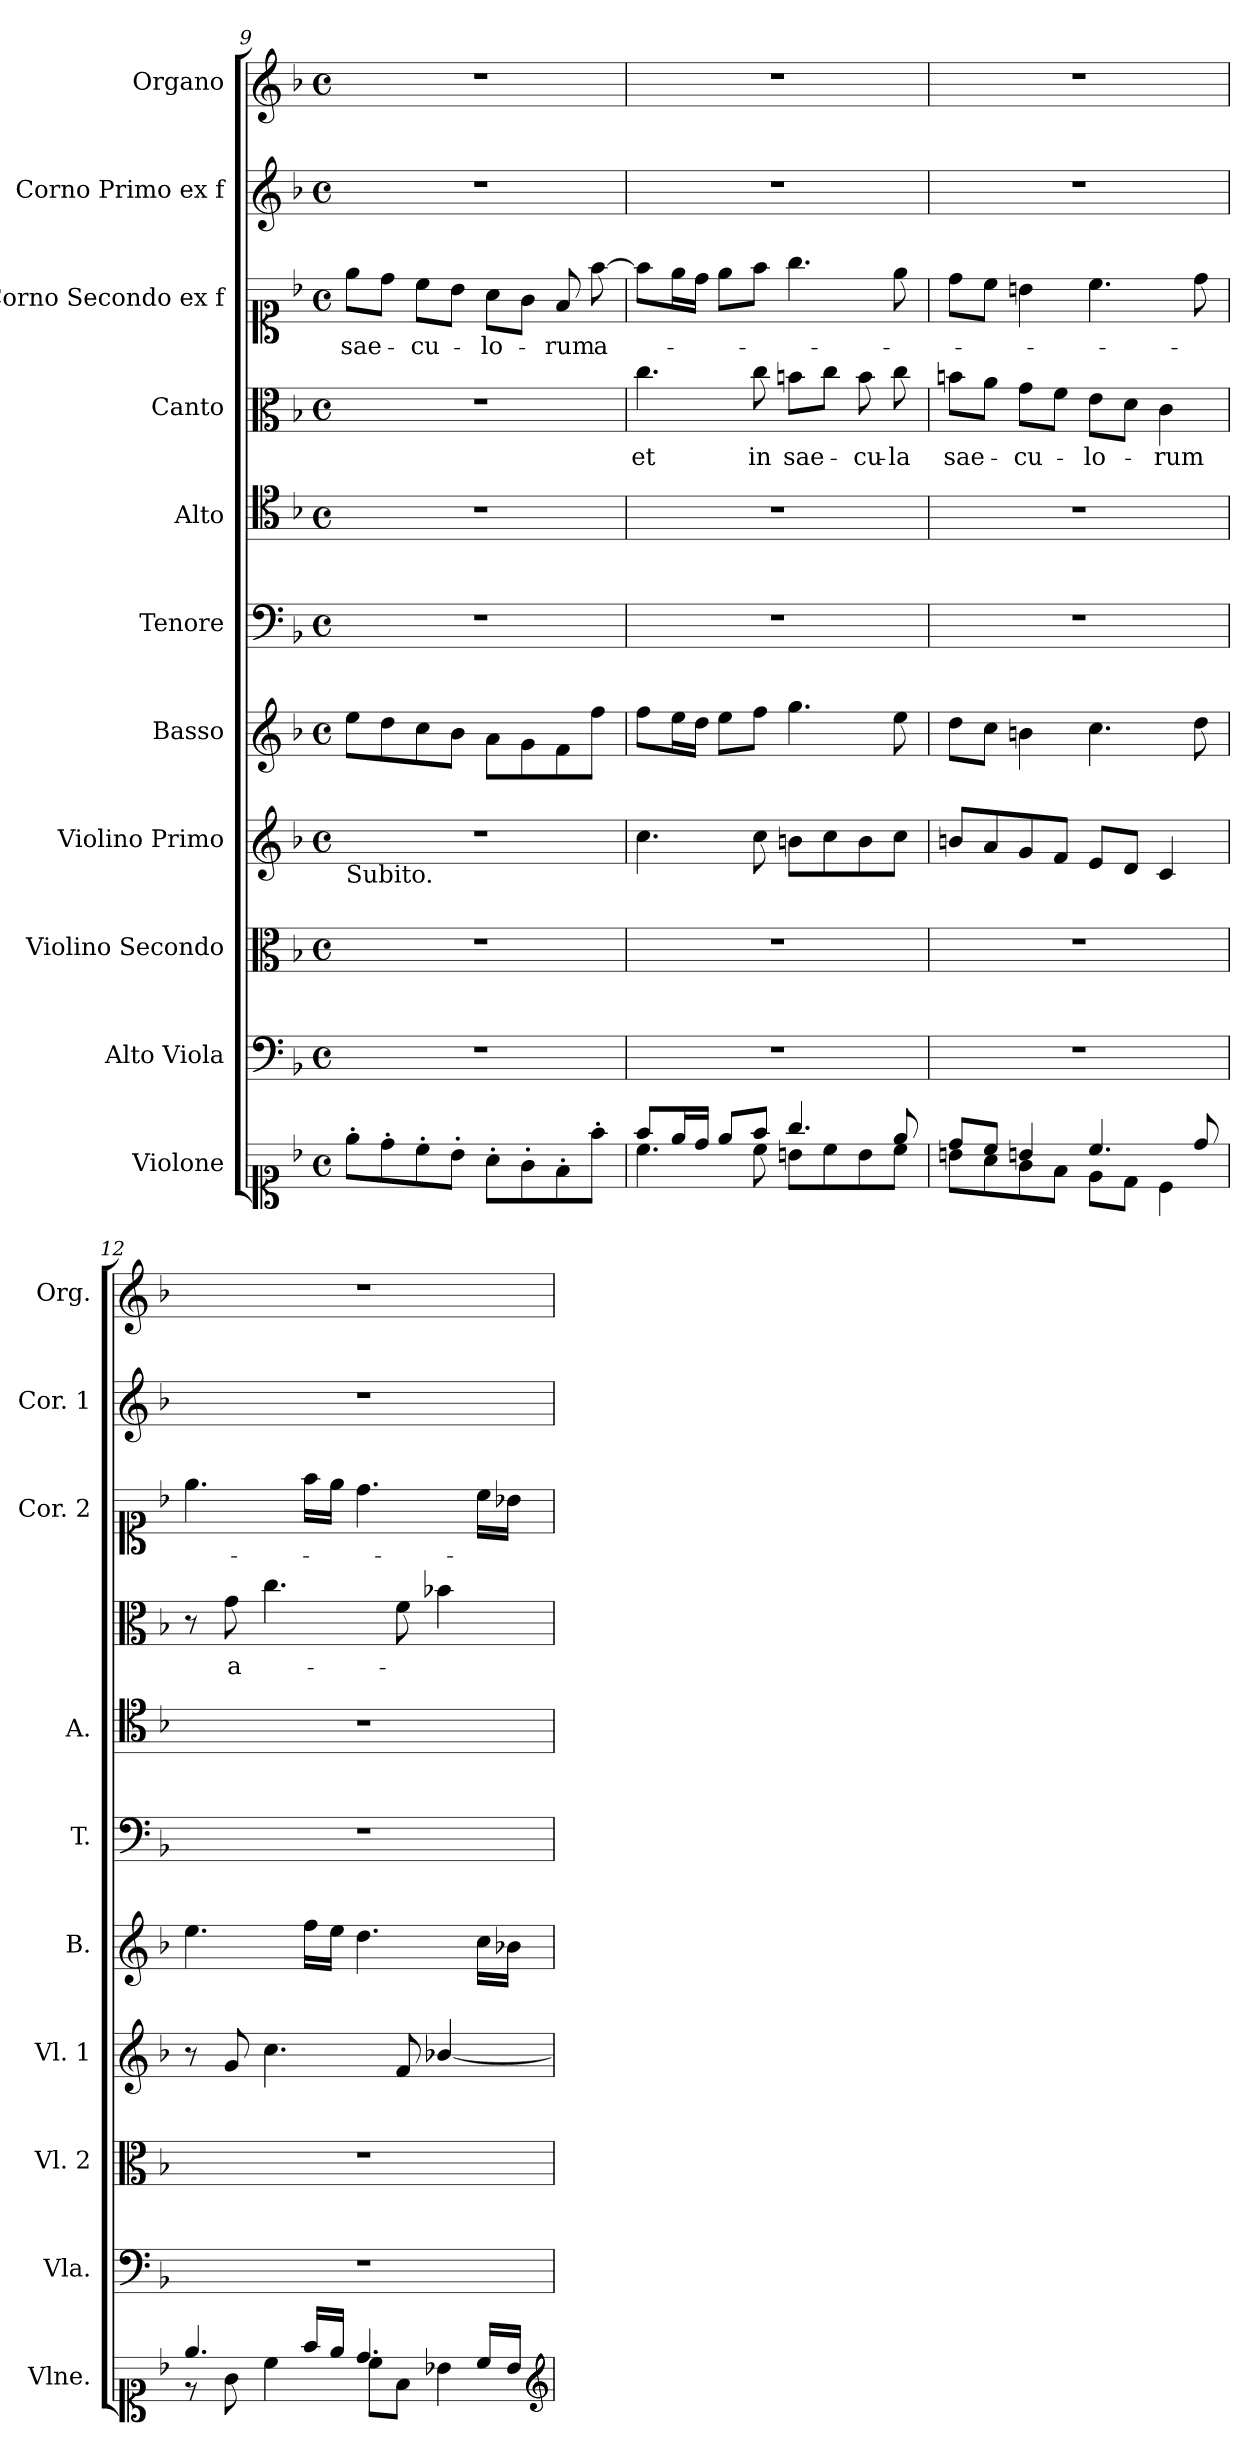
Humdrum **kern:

**kern	**kern	**kern	**kern	**kern	**kern	**kern	**kern	**text	**kern	**text	**kern	**kern
*part11	*part10	*part9	*part8	*part7	*part6	*part5	*part4	*part4	*part3	*part3	*part2	*part1
*staff11	*staff10	*staff9	*staff8	*staff7	*staff6	*staff5	*staff4	*staff4	*staff3	*staff3	*staff2	*staff1
*I"Violone	*I"Alto Viola	*I"Violino Secondo	*I"Violino Primo	*I"Basso	*I"Tenore	*I"Alto	*I"Canto	*	*I"Corno Secondo ex f	*	*I"Corno Primo ex f	*I"Organo
*I'Vlne.	*I'Vla.	*I'Vl. 2	*I'Vl. 1	*I'B.	*I'T.	*I'A.	*	*	*I'Cor. 2	*	*I'Cor. 1	*I'Org.
*clefC1	*clefF4	*clefC3	*clefG2	*clefG2	*clefF4	*clefC4	*clefC3	*	*clefC1	*	*clefG2	*clefG2
*	*ITrd7c12	*	*	*	*	*	*	*	*	*	*ITrd0c7	*ITrd0c7
*k[b-]	*k[b-]	*k[b-]	*k[b-]	*k[b-]	*k[b-]	*k[b-]	*k[b-]	*	*k[b-]	*	*k[b-]	*k[b-]
*M4/4	*M4/4	*M4/4	*M4/4	*M4/4	*M4/4	*M4/4	*M4/4	*	*M4/4	*	*M4/4	*M4/4
*met(c)	*met(c)	*met(c)	*met(c)	*met(c)	*met(c)	*met(c)	*met(c)	*	*met(c)	*	*met(c)	*met(c)
=9	=9	=9	=9	=9	=9	=9	=9	=9	=9	=9	=9	=9
!	!	!	!LO:TX:b:t=Subito.	!	!	!	!	!	!	!	!	!
8ee'\L	1r	1r	1r	8ee\L	1r	1r	1r	.	8ee\L	sae-	1r	1r
8dd'\	.	.	.	8dd\	.	.	.	.	8dd\J	.	.	.
8cc'\	.	.	.	8cc\	.	.	.	.	8cc\L	-cu-	.	.
8b-'\J	.	.	.	8b-\J	.	.	.	.	8b-\J	.	.	.
8a'\L	.	.	.	8a\L	.	.	.	.	8a\L	-lo-	.	.
8g'\	.	.	.	8g\	.	.	.	.	8g\J	.	.	.
8f'\	.	.	.	8f\	.	.	.	.	8f/	-rum	.	.
8ff'\J	.	.	.	8ff\J	.	.	.	.	[8ff\	a-	.	.
!!LO:PB:g=z
=10	=10	=10	=10	=10	=10	=10	=10	=10	=10	=10	=10	=10
*^	*	*	*	*	*	*	*	*	*	*	*	*
8ff/L	4.cc\	1r	1r	4.cc\	8ff\L	1r	1r	4.cc\	et	8ff\L]	.	1r	1r
16ee/L	.	.	.	.	16ee\L	.	.	.	.	16ee\L	.	.	.
16dd/JJ	.	.	.	.	16dd\JJ	.	.	.	.	16dd\JJ	.	.	.
8ee/L	.	.	.	.	8ee\L	.	.	.	.	8ee\L	.	.	.
8ff/J	8cc\	.	.	8cc\	8ff\J	.	.	8cc\	in	8ff\J	.	.	.
4.gg/	8bn\L	.	.	8bn\L	4.gg\	.	.	8bn\L	sae-	4.gg\	.	.	.
.	8cc\	.	.	8cc\	.	.	.	8cc\J	.	.	.	.	.
.	8b\	.	.	8b\	.	.	.	8b\	-cu-	.	.	.	.
8ee/	8cc\J	.	.	8cc\J	8ee\	.	.	8cc\	-la	8ee\	.	.	.
=11	=11	=11	=11	=11	=11	=11	=11	=11	=11	=11	=11	=11	=11
8dd/L	8bn\L	1r	1r	8bn/L	8dd\L	1r	1r	8bn\L	sae-	8dd\L	.	1r	1r
8cc/J	8a\	.	.	8a/	8cc\J	.	.	8a\J	.	8cc\J	.	.	.
4bn/	8g\	.	.	8g/	4bn\	.	.	8g\L	-cu-	4bn\	.	.	.
.	8f\J	.	.	8f/J	.	.	.	8f\J	.	.	.	.	.
4.cc/	8e\L	.	.	8e/L	4.cc\	.	.	8e\L	-lo-	4.cc\	.	.	.
.	8d\J	.	.	8d/J	.	.	.	8d\J	.	.	.	.	.
.	4c\	.	.	4c/	.	.	.	4c\	-rum	.	.	.	.
8dd/	.	.	.	.	8dd\	.	.	.	.	8dd\	.	.	.
=12	=12	=12	=12	=12	=12	=12	=12	=12	=12	=12	=12	=12	=12
4.ee/	8r	1r	1r	8r	4.ee\	1r	1r	8r	.	4.ee\	.	1r	1r
.	8g\	.	.	8g/	.	.	.	8g\	a-	.	.	.	.
.	4cc\	.	.	4.cc\	.	.	.	4.cc\	.	.	.	.	.
16ff/LL	.	.	.	.	16ff\LL	.	.	.	.	16ff\LL	.	.	.
16ee/JJ	.	.	.	.	16ee\JJ	.	.	.	.	16ee\JJ	.	.	.
4.dd/	8cc\L	.	.	.	4.dd\	.	.	.	.	4.dd\	.	.	.
.	8f\J	.	.	8f/	.	.	.	8f\	.	.	.	.	.
.	4b-X\	.	.	[4b-X/	.	.	.	4b-X\	.	.	.	.	.
16cc/LL	.	.	.	.	16cc\LL	.	.	.	.	16cc\LL	.	.	.
16b-/JJ	.	.	.	.	16b-X\JJ	.	.	.	.	16b-X\JJ	.	.	.
*v	*v	*	*	*	*	*	*	*	*	*	*	*	*
*clefG2	*	*	*	*	*	*	*	*	*	*	*	*
=	=	=	=	=	=	=	=	=	=	=	=	=
*-	*-	*-	*-	*-	*-	*-	*-	*-	*-	*-	*-	*-
